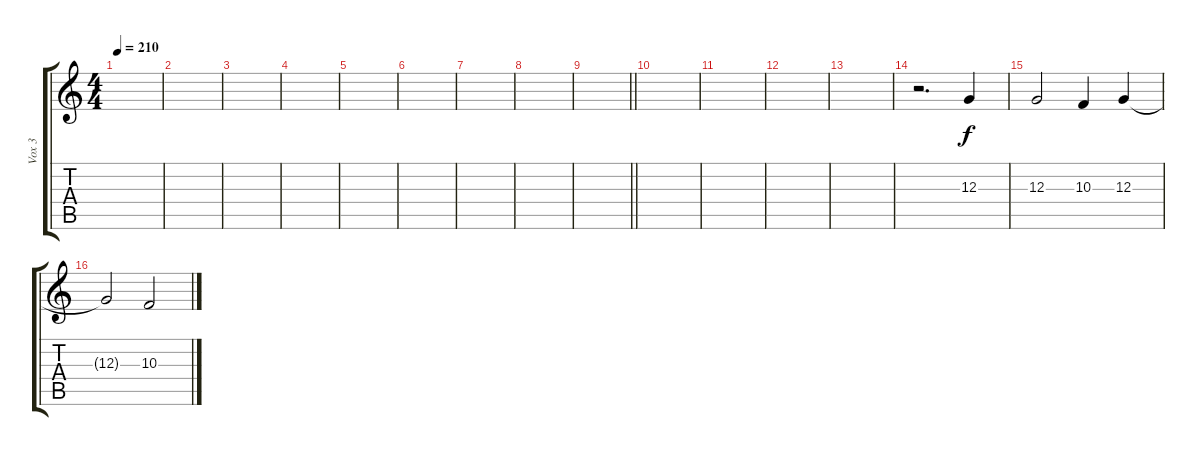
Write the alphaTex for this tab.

\track ("Vox 3" "Vox 3") {instrument viola}
\staff {score tabs}
\tuning (E4 B3 G3 D3 A2 E2) {hide}
\ts (4 4)
\tempo 210
\clef g2
\ks c
|
|
|
|
|
|
|
|
\barLineRight lightlight
|
\section ("" " ")
|
|
|
|
r.2{d} 12.3.4 |
12.3.2 10.3.4 12.3.4 |
12.3{t}.2 10.3.2
